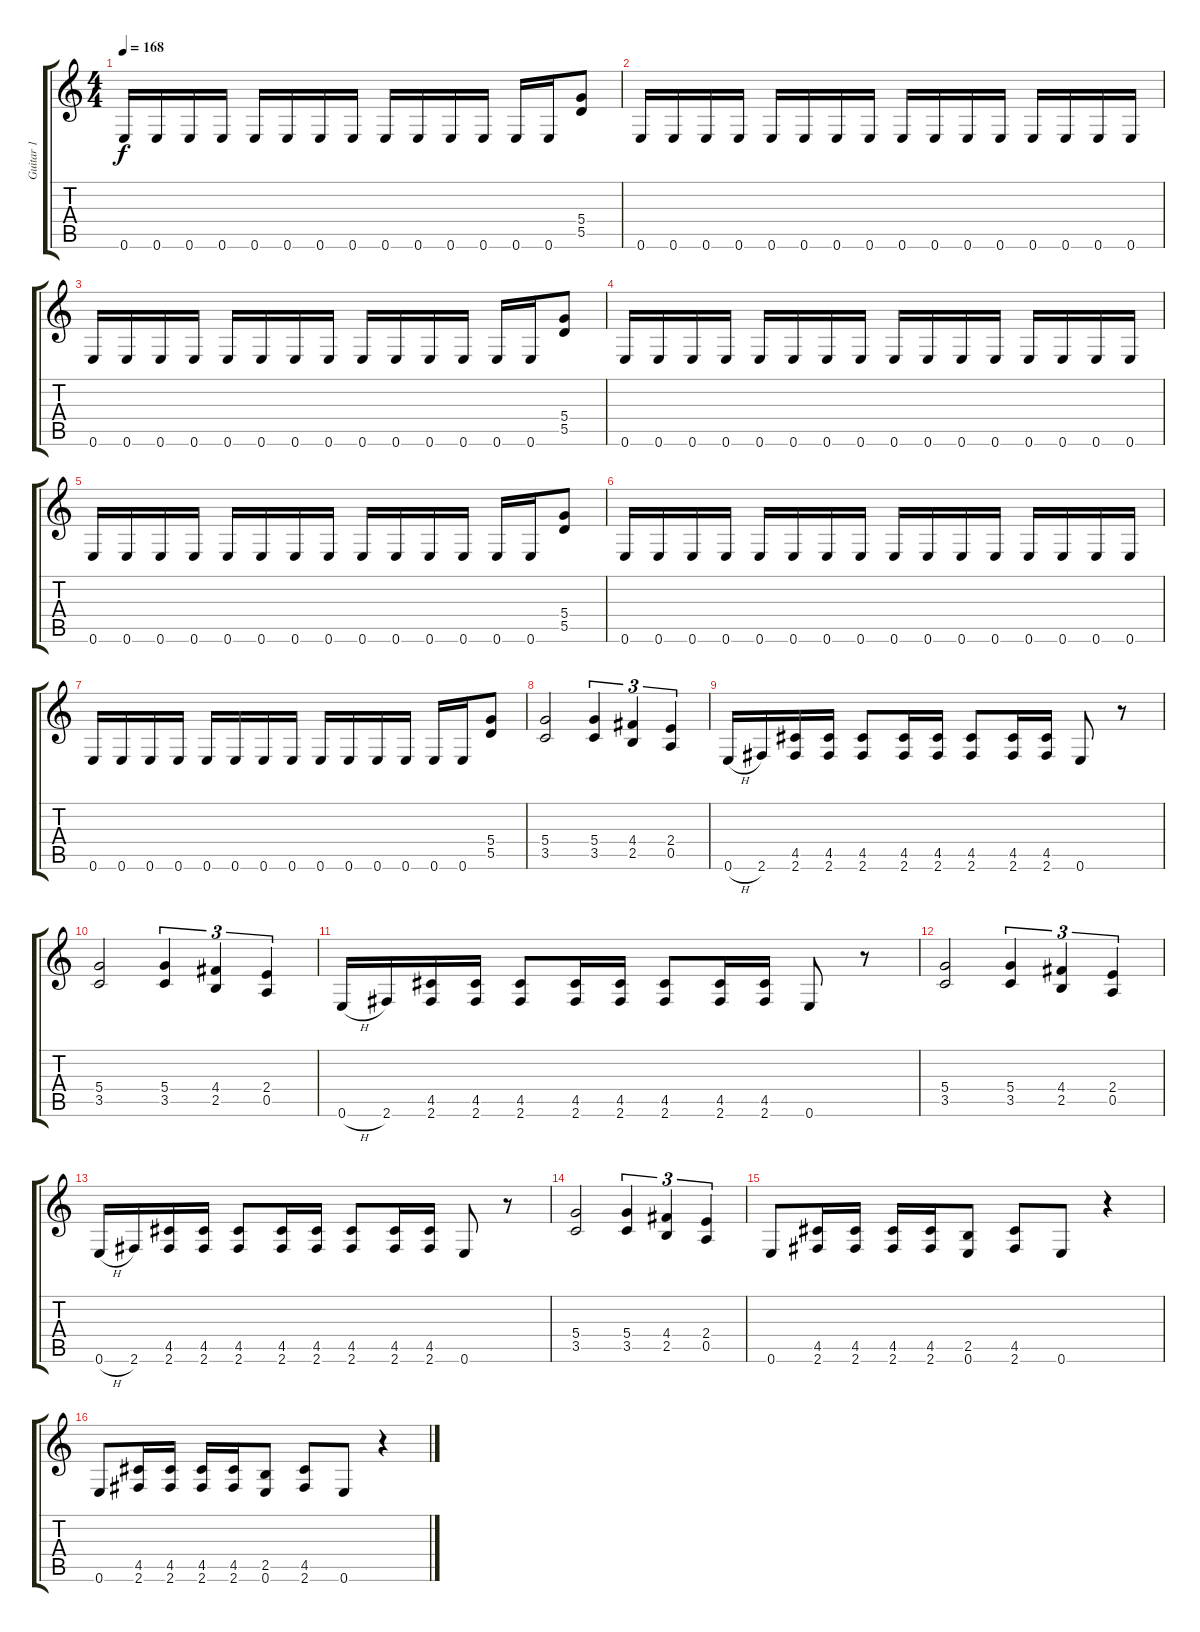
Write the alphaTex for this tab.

\track ("Guitar 1" "Guitar 1") {instrument overdrivenguitar}
\staff {score tabs}
\tuning (E4 B3 G3 D3 A2 E2) {hide}
\ts (4 4)
\tempo 168
\clef g2
\ks c
0.6.16{dy f} 0.6.16 0.6.16 0.6.16 0.6.16 0.6.16 0.6.16 0.6.16 0.6.16 0.6.16 0.6.16 0.6.16 0.6.16 0.6.16 (5.4 5.5).8 |
0.6.16 0.6.16 0.6.16 0.6.16 0.6.16 0.6.16 0.6.16 0.6.16 0.6.16 0.6.16 0.6.16 0.6.16 0.6.16 0.6.16 0.6.16 0.6.16 |
0.6.16 0.6.16 0.6.16 0.6.16 0.6.16 0.6.16 0.6.16 0.6.16 0.6.16 0.6.16 0.6.16 0.6.16 0.6.16 0.6.16 (5.4 5.5).8 |
0.6.16 0.6.16 0.6.16 0.6.16 0.6.16 0.6.16 0.6.16 0.6.16 0.6.16 0.6.16 0.6.16 0.6.16 0.6.16 0.6.16 0.6.16 0.6.16 |
0.6.16 0.6.16 0.6.16 0.6.16 0.6.16 0.6.16 0.6.16 0.6.16 0.6.16 0.6.16 0.6.16 0.6.16 0.6.16 0.6.16 (5.4 5.5).8 |
0.6.16 0.6.16 0.6.16 0.6.16 0.6.16 0.6.16 0.6.16 0.6.16 0.6.16 0.6.16 0.6.16 0.6.16 0.6.16 0.6.16 0.6.16 0.6.16 |
0.6.16 0.6.16 0.6.16 0.6.16 0.6.16 0.6.16 0.6.16 0.6.16 0.6.16 0.6.16 0.6.16 0.6.16 0.6.16 0.6.16 (5.4 5.5).8 |
(5.4 3.5).2 (5.4 3.5).4{tu (3 2)} (4.4 2.5).4{tu (3 2)} (2.4 0.5).4{tu (3 2)} |
0.6{h}.16 2.6.16 (4.5 2.6).16 (4.5 2.6).16 (4.5 2.6).8 (4.5 2.6).16 (4.5 2.6).16 (4.5 2.6).8 (4.5 2.6).16 (4.5 2.6).16 0.6.8 r.8 |
(5.4 3.5).2 (5.4 3.5).4{tu (3 2)} (4.4 2.5).4{tu (3 2)} (2.4 0.5).4{tu (3 2)} |
0.6{h}.16 2.6.16 (4.5 2.6).16 (4.5 2.6).16 (4.5 2.6).8 (4.5 2.6).16 (4.5 2.6).16 (4.5 2.6).8 (4.5 2.6).16 (4.5 2.6).16 0.6.8 r.8 |
(5.4 3.5).2 (5.4 3.5).4{tu (3 2)} (4.4 2.5).4{tu (3 2)} (2.4 0.5).4{tu (3 2)} |
0.6{h}.16 2.6.16 (4.5 2.6).16 (4.5 2.6).16 (4.5 2.6).8 (4.5 2.6).16 (4.5 2.6).16 (4.5 2.6).8 (4.5 2.6).16 (4.5 2.6).16 0.6.8 r.8 |
(5.4 3.5).2 (5.4 3.5).4{tu (3 2)} (4.4 2.5).4{tu (3 2)} (2.4 0.5).4{tu (3 2)} |
0.6.8 (4.5 2.6).16 (4.5 2.6).16 (4.5 2.6).16 (4.5 2.6).16 (2.5 0.6).8 (4.5 2.6).8 0.6.8 r.4 |
0.6.8 (4.5 2.6).16 (4.5 2.6).16 (4.5 2.6).16 (4.5 2.6).16 (2.5 0.6).8 (4.5 2.6).8 0.6.8 r.4
